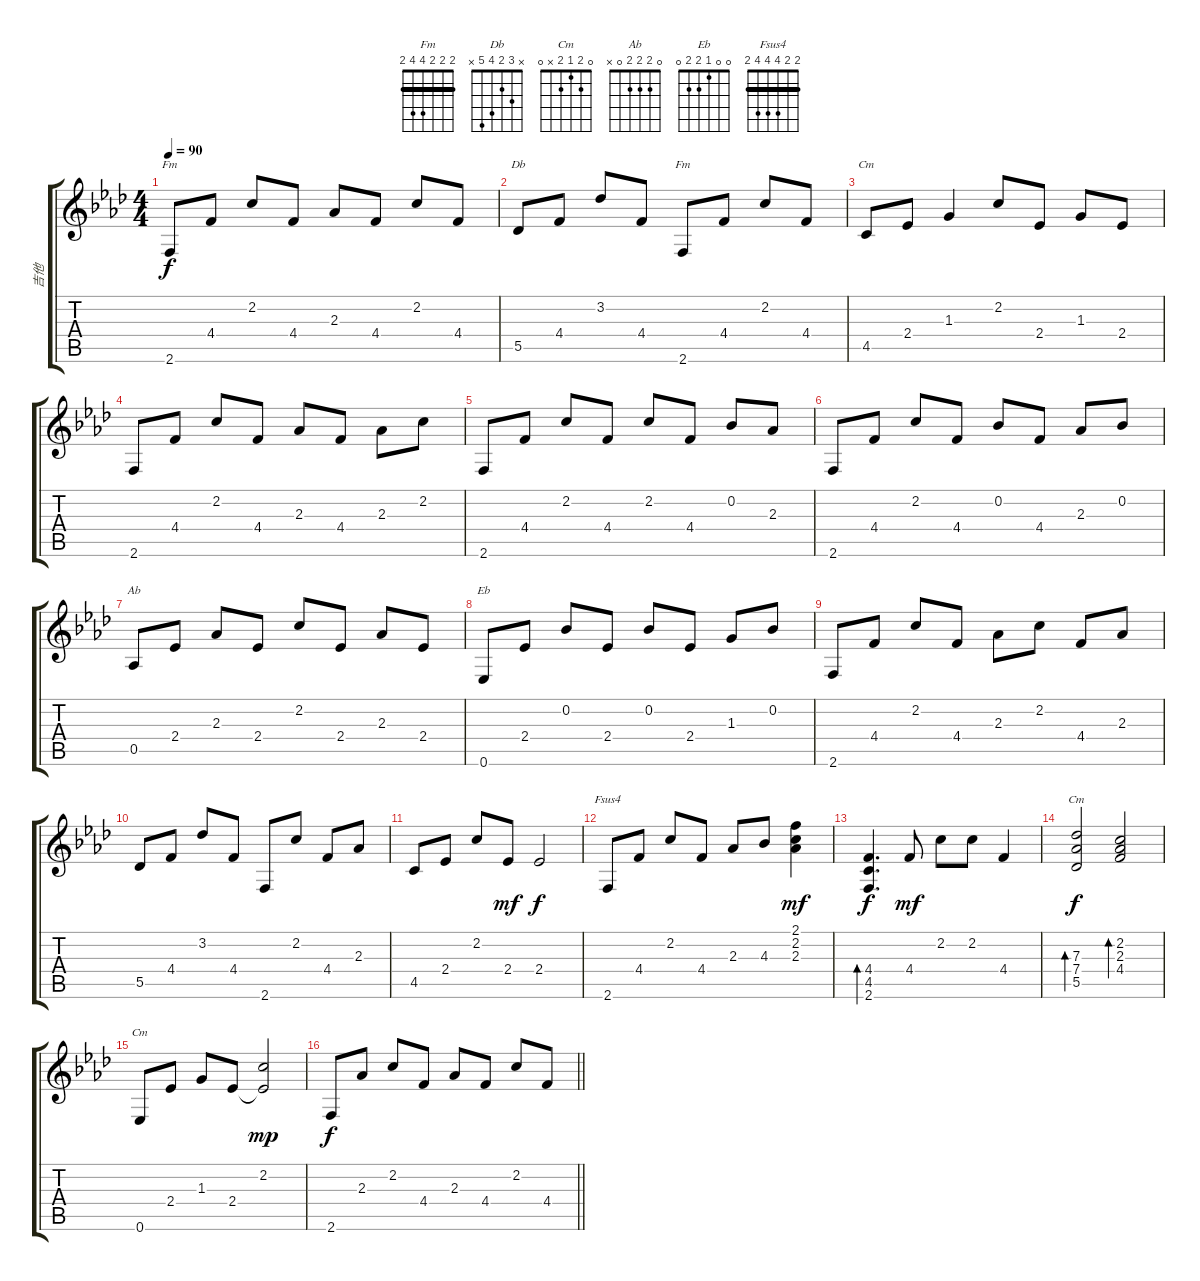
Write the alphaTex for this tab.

\track ("吉他" "吉他") {instrument acousticguitarsteel}
\staff {score tabs}
\tuning (Eb4 Bb3 Gb3 Db3 Ab2 Eb2) {hide}
\chord ("Fm" x 2 2 4 x 2) {barre 2}
\chord ("Db" x 3 2 4 5 x)
\chord ("Fm" 2 2 2 4 4 2) {barre 2}
\chord ("Cm" x 2 1 2 4 x)
\chord ("Ab" 0 2 2 2 0 x)
\chord ("Eb" 0 0 1 2 2 0)
\chord ("Fsus4" 2 2 4 4 4 2) {barre 2}
\chord ("Cm" x 5 6 6 4 x) {firstfret 4}
\chord ("Cm" 0 2 1 2 x 0)
\ts (4 4)
\tempo 90
\clef g2
\ks ab
2.6.8{ch "Fm" dy f} 4.4.8 2.2.8 4.4.8 2.3.8 4.4.8 2.2.8 4.4.8 |
5.5.8{ch "Db"} 4.4.8 3.2.8 4.4.8 2.6.8{ch "Fm"} 4.4.8 2.2.8 4.4.8 |
4.5.8{ch "Cm"} 2.4.8 1.3.4 2.2.8 2.4.8 1.3.8 2.4.8 |
2.6.8 4.4.8 2.2.8 4.4.8 2.3.8 4.4.8 2.3.8 2.2.8 |
2.6.8{volume 6 instrument acousticguitarsteel} 4.4.8 2.2.8 4.4.8 2.2.8 4.4.8 0.2.8 2.3.8 |
2.6.8 4.4.8 2.2.8 4.4.8 0.2.8 4.4.8 2.3.8 0.2.8 |
0.5.8{ch "Ab"} 2.4.8 2.3.8 2.4.8 2.2.8 2.4.8 2.3.8 2.4.8 |
0.6.8{ch "Eb"} 2.4.8 0.2.8 2.4.8 0.2.8 2.4.8 1.3.8 0.2.8 |
2.6.8 4.4.8 2.2.8 4.4.8 2.3.8 2.2.8 4.4.8 2.3.8 |
5.5.8 4.4.8 3.2.8 4.4.8 2.6.8 2.2.8 4.4.8 2.3.8 |
4.5.8 2.4.8 2.2.8 2.4.8{dy mf} 2.4.2{dy f} |
2.6.8{ch "Fsus4"} 4.4.8 2.2.8 4.4.8 2.3.8 4.3.8 (2.1 2.2 2.3).4{dy mf} |
(4.4 4.5 2.6).4{d bd 240 dy f} 4.4.8{dy mf} 2.2.8 2.2.8 4.4.4 |
(7.3 7.4 5.5).2{bd 240 ch "Cm" dy f} (2.2 2.3 4.4).2{bd 240} |
0.6.8{ch "Cm"} 2.4.8 1.3.8 2.4.8 (2.2 2.4{t}).2{dy mp} |
\barLineRight lightlight
2.6.8{dy f} 2.3.8 2.2.8 4.4.8 2.3.8 4.4.8 2.2.8 4.4.8
